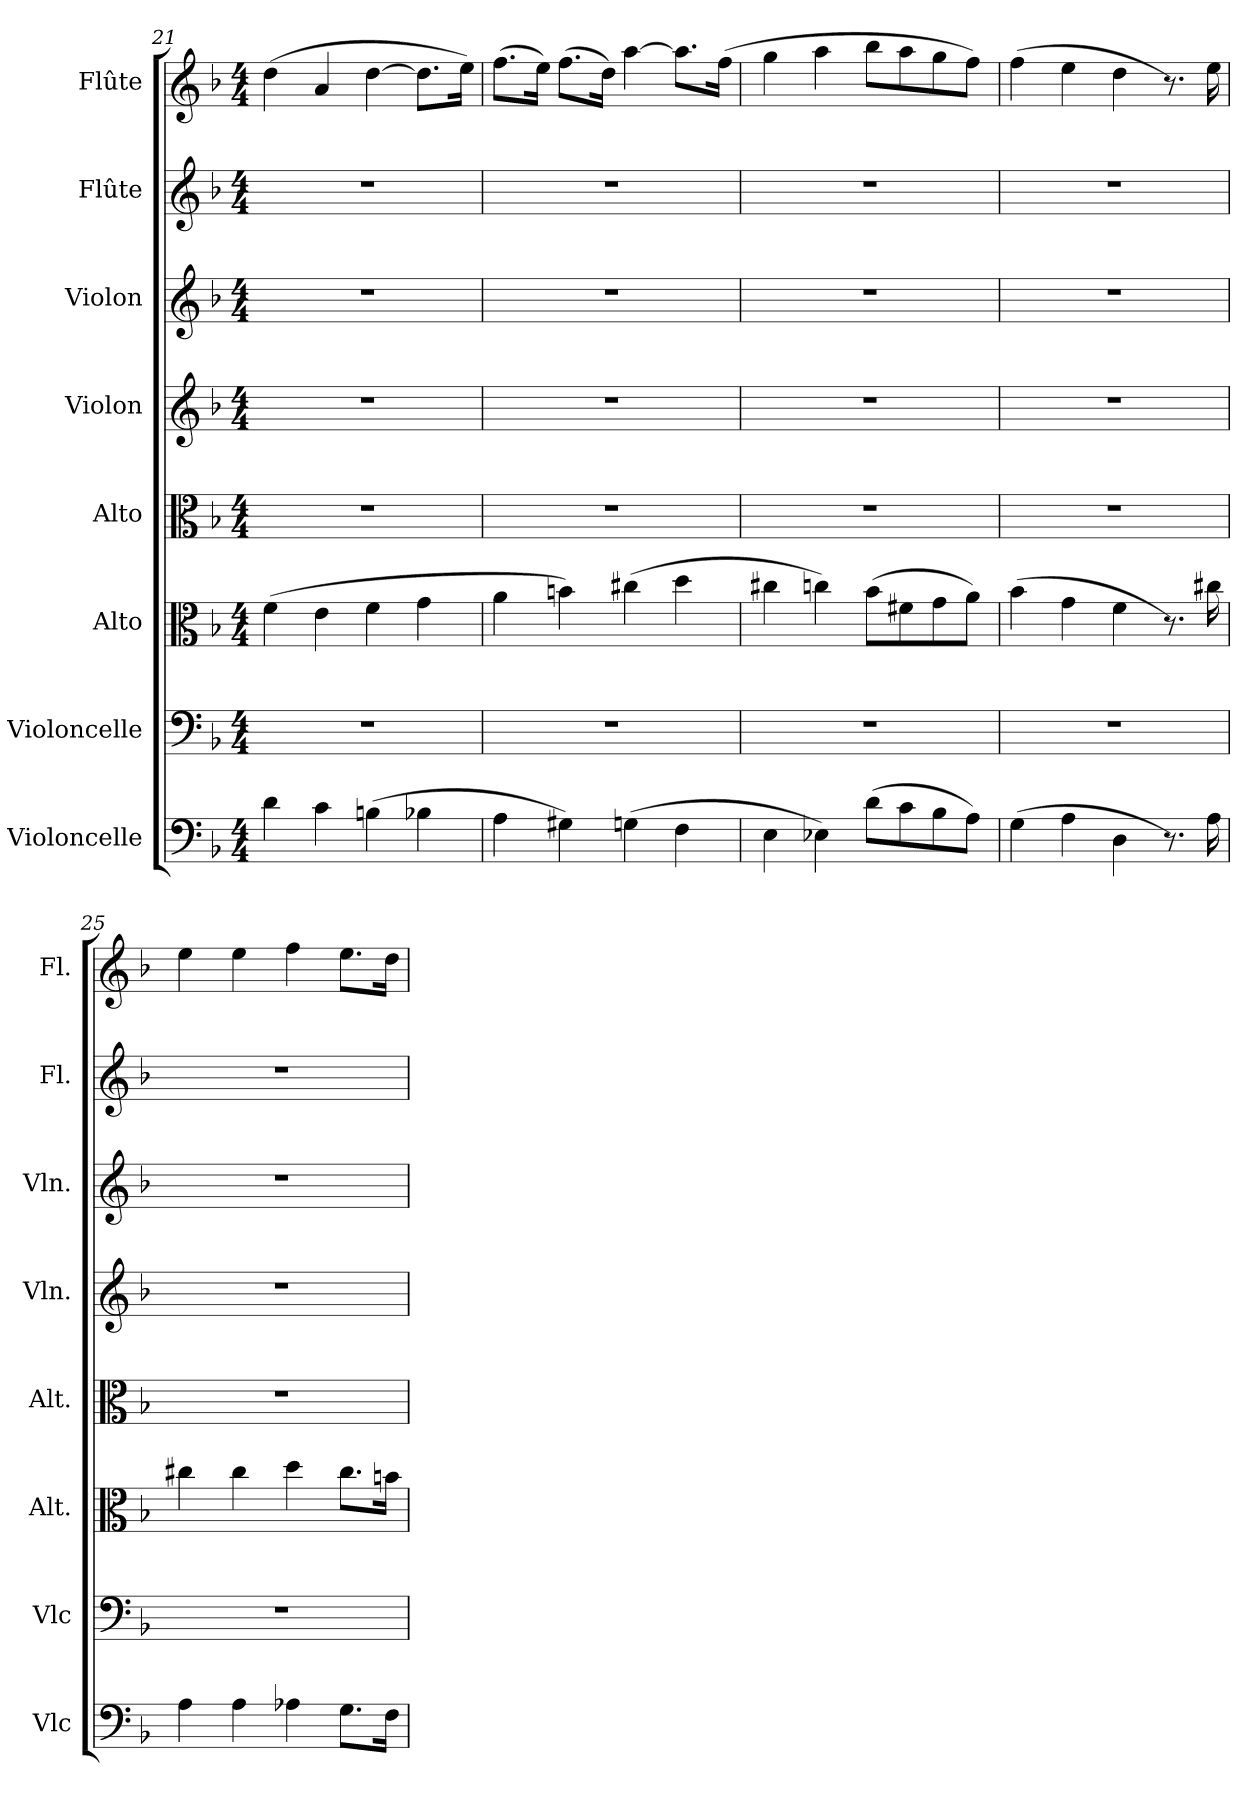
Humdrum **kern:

**kern	**kern	**kern	**kern	**kern	**kern	**kern	**kern
*part8	*part7	*part6	*part5	*part4	*part3	*part2	*part1
*staff8	*staff7	*staff6	*staff5	*staff4	*staff3	*staff2	*staff1
*I"Violoncelle	*I"Violoncelle	*I"Alto	*I"Alto	*I"Violon	*I"Violon	*I"Flûte	*I"Flûte
*I'Vlc	*I'Vlc	*I'Alt.	*I'Alt.	*I'Vln.	*I'Vln.	*I'Fl.	*I'Fl.
*clefF4	*clefF4	*clefC3	*clefC3	*clefG2	*clefG2	*clefG2	*clefG2
*k[b-]	*k[b-]	*k[b-]	*k[b-]	*k[b-]	*k[b-]	*k[b-]	*k[b-]
*M4/4	*M4/4	*M4/4	*M4/4	*M4/4	*M4/4	*M4/4	*M4/4
=21	=21	=21	=21	=21	=21	=21	=21
4d\	1r	(>4f\	1r	1r	1r	1r	(>4dd\
4c\	.	4e\	.	.	.	.	4a/
(>4Bn\	.	4f\	.	.	.	.	[4dd\
4B-X\	.	4g\	.	.	.	.	8.dd\L]
.	.	.	.	.	.	.	16ee\Jk)
=22	=22	=22	=22	=22	=22	=22	=22
4A\	1r	4a\	1r	1r	1r	1r	(>8.ff\L
.	.	.	.	.	.	.	16ee\Jk)
4G#X\)	.	4bn\)	.	.	.	.	(>8.ff\L
.	.	.	.	.	.	.	16dd\Jk)
(>4Gn\	.	(>4cc#X\	.	.	.	.	[4aa\
4F\	.	4dd\	.	.	.	.	8.aa\L]
.	.	.	.	.	.	.	(>16ff\Jk
!!LO:PB:g=z
=23	=23	=23	=23	=23	=23	=23	=23
4E\	1r	4cc#X\	1r	1r	1r	1r	4gg\
4E-X\)	.	4ccn\)	.	.	.	.	4aa\
(>8d\L	.	(>8b-\L	.	.	.	.	8bb-\L
8c\	.	8f#X\	.	.	.	.	8aa\
8B-\	.	8g\	.	.	.	.	8gg\
8A\J)	.	8a\J)	.	.	.	.	8ff\J)
=24	=24	=24	=24	=24	=24	=24	=24
(>4G\	1r	(>4b-\	1r	1r	1r	1r	(>4ff\
4A\	.	4g\	.	.	.	.	4ee\
4D\	.	4f\	.	.	.	.	4dd\
8.r)	.	8.r)	.	.	.	.	8.r)
16A\	.	16cc#X\	.	.	.	.	16ee\
=25	=25	=25	=25	=25	=25	=25	=25
4A\	1r	4cc#X\	1r	1r	1r	1r	4ee\
4A\	.	4cc#\	.	.	.	.	4ee\
4A-X\	.	4dd\	.	.	.	.	4ff\
8.G\L	.	8.cc#\L	.	.	.	.	8.ee\L
16F\Jk	.	16bn\Jk	.	.	.	.	16dd\Jk
=	=	=	=	=	=	=	=
*-	*-	*-	*-	*-	*-	*-	*-
